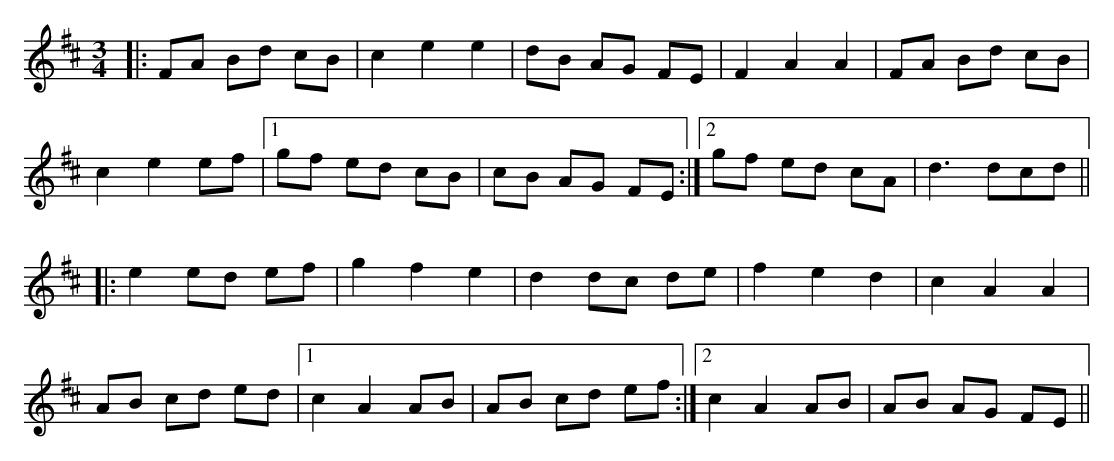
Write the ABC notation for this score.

X:1
M:3/4
K:D
|:FA Bd cB|c2 e2 e2|dB AG FE|F2 A2 A2|FA Bd cB|
c2 e2 ef|1 gf ed cB|cB AG FE:|2 gf ed cA|d3 dcd||
|:e2 ed ef|g2 f2 e2|d2 dc de|f2 e2 d2|c2 A2 A2|
AB cd ed|1 c2 A2 AB|AB cd ef:|2 c2 A2 AB|AB AG FE||
